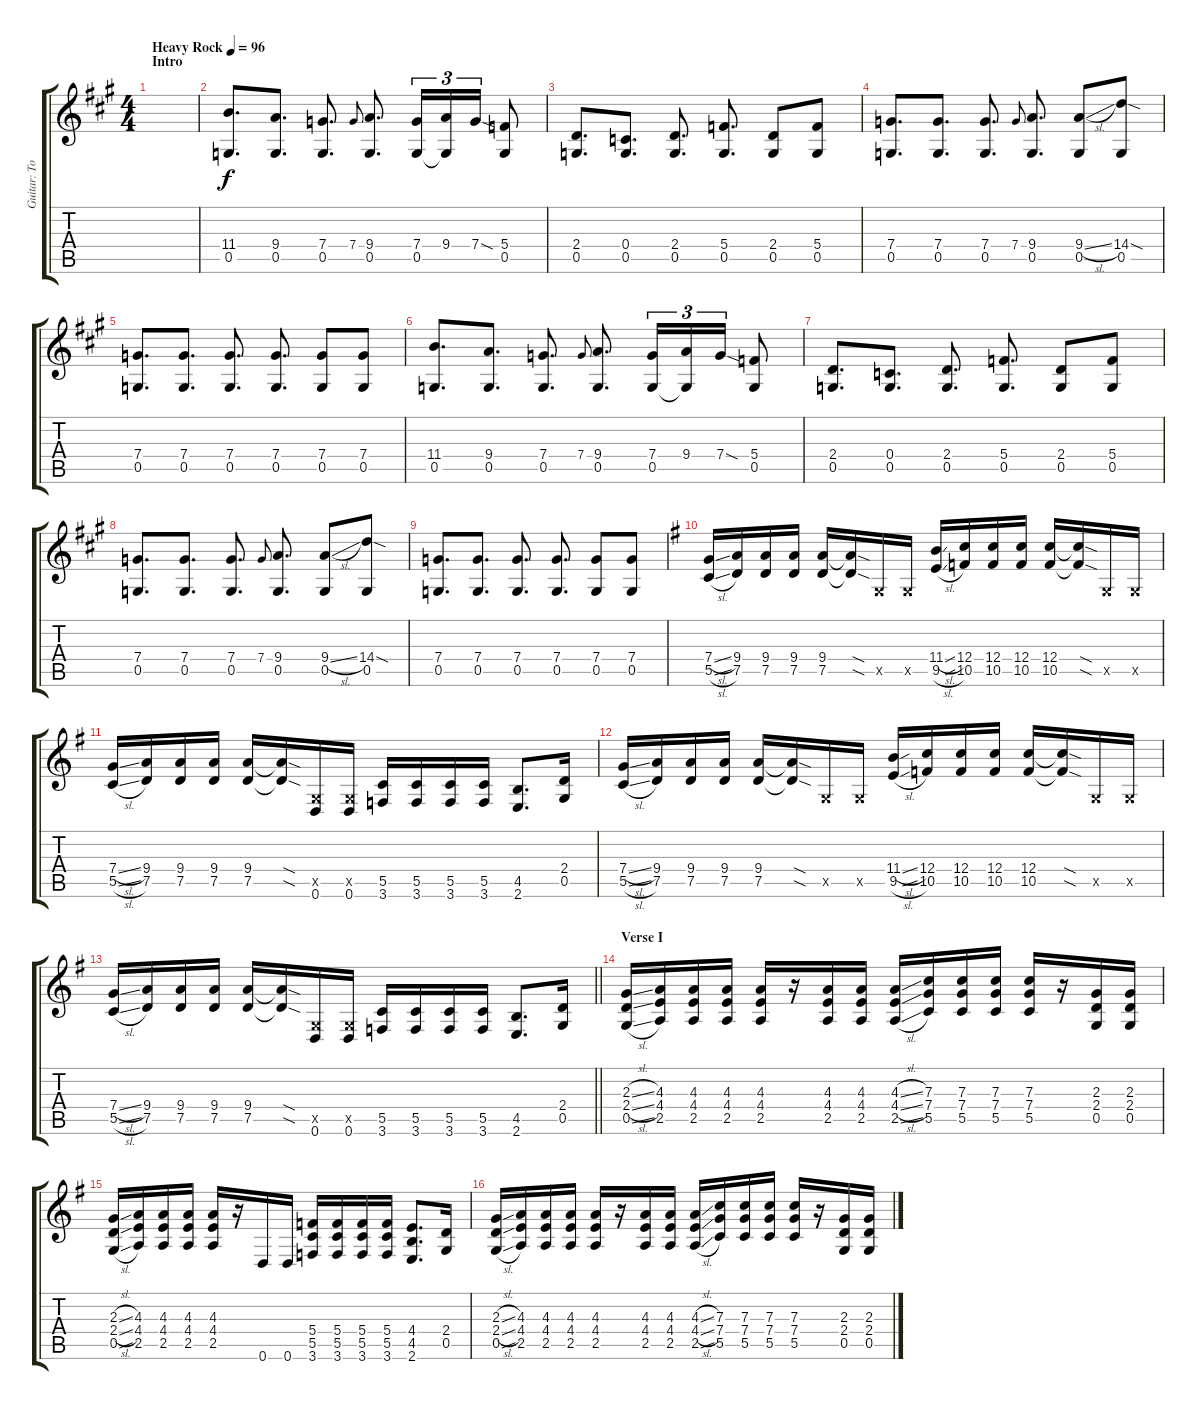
\track ("Guitar: Tony" "Guitar: To") {instrument distortionguitar}
\staff {score tabs}
\tuning (D4 A3 F3 C3 G2 D2) {hide}
\ts (4 4)
\section ("" "Intro")
\tempo (96 "Heavy Rock")
\clef g2
\ks a
|
(11.4 0.5).8{d} (9.4 0.5).8{d} (7.4 0.5).8{d} 7.4.8{gr onbeat} (9.4 0.5).8{d} (7.4 0.5).16{tu (3 2)} (9.4 0.5{t}).16{tu (3 2)} 7.4{sod}.16{tu (3 2)} (5.4 0.5).8 |
(2.4 0.5).8{d} (0.4 0.5).8{d} (2.4 0.5).8{d} (5.4 0.5).8{d} (2.4 0.5).8 (5.4 0.5).8 |
(7.4 0.5).8{d} (7.4 0.5).8{d} (7.4 0.5).8{d} 7.4.8{gr onbeat} (9.4 0.5).8{d} (9.4{sl} 0.5).8 (14.4{sod} 0.5).8 |
(7.4 0.5).8{d} (7.4 0.5).8{d} (7.4 0.5).8{d} (7.4 0.5).8{d} (7.4 0.5).8 (7.4 0.5).8 |
(11.4 0.5).8{d} (9.4 0.5).8{d} (7.4 0.5).8{d} 7.4.8{gr onbeat} (9.4 0.5).8{d} (7.4 0.5).16{tu (3 2)} (9.4 0.5{t}).16{tu (3 2)} 7.4{sod}.16{tu (3 2)} (5.4 0.5).8 |
(2.4 0.5).8{d} (0.4 0.5).8{d} (2.4 0.5).8{d} (5.4 0.5).8{d} (2.4 0.5).8 (5.4 0.5).8 |
(7.4 0.5).8{d} (7.4 0.5).8{d} (7.4 0.5).8{d} 7.4.8{gr onbeat} (9.4 0.5).8{d} (9.4{sl} 0.5).8 (14.4{sod} 0.5).8 |
(7.4 0.5).8{d} (7.4 0.5).8{d} (7.4 0.5).8{d} (7.4 0.5).8{d} (7.4 0.5).8 (7.4 0.5).8 |
\ks g
(7.4{sl} 5.5{sl}).16 (9.4 7.5).16 (9.4 7.5).16 (9.4 7.5).16 (9.4 7.5).16 (9.4{sod t} 7.5{sod t}).16 0.5{x}.16 0.5{x}.16 (11.4{sl} 9.5{sl}).16 (12.4 10.5).16 (12.4 10.5).16 (12.4 10.5).16 (12.4 10.5).16 (12.4{sod t} 10.5{sod t}).16 0.5{x}.16 0.5{x}.16 |
(7.4{sl} 5.5{sl}).16 (9.4 7.5).16 (9.4 7.5).16 (9.4 7.5).16 (9.4 7.5).16 (9.4{sod t} 7.5{sod t}).16 (0.5{x} 0.6).16 (0.5{x} 0.6).16 (5.5 3.6).16 (5.5 3.6).16 (5.5 3.6).16 (5.5 3.6).16 (4.5 2.6).8{d} (2.4 0.5).16 |
(7.4{sl} 5.5{sl}).16 (9.4 7.5).16 (9.4 7.5).16 (9.4 7.5).16 (9.4 7.5).16 (9.4{sod t} 7.5{sod t}).16 0.5{x}.16 0.5{x}.16 (11.4{sl} 9.5{sl}).16 (12.4 10.5).16 (12.4 10.5).16 (12.4 10.5).16 (12.4 10.5).16 (12.4{sod t} 10.5{sod t}).16 0.5{x}.16 0.5{x}.16 |
\barLineRight lightlight
(7.4{sl} 5.5{sl}).16 (9.4 7.5).16 (9.4 7.5).16 (9.4 7.5).16 (9.4 7.5).16 (9.4{sod t} 7.5{sod t}).16 (0.5{x} 0.6).16 (0.5{x} 0.6).16 (5.5 3.6).16 (5.5 3.6).16 (5.5 3.6).16 (5.5 3.6).16 (4.5 2.6).8{d} (2.4 0.5).16 |
\section ("" "Verse I")
(2.3{sl} 2.4{sl} 0.5{sl}).16 (4.3 4.4 2.5).16 (4.3 4.4 2.5).16 (4.3 4.4 2.5).16 (4.3 4.4 2.5).16 r.16 (4.3 4.4 2.5).16 (4.3 4.4 2.5).16 (4.3{sl} 4.4{sl} 2.5{sl}).16 (7.3 7.4 5.5).16 (7.3 7.4 5.5).16 (7.3 7.4 5.5).16 (7.3 7.4 5.5).16 r.16 (2.3 2.4 0.5).16 (2.3 2.4 0.5).16 |
(2.3{sl} 2.4{sl} 0.5{sl}).16 (4.3 4.4 2.5).16 (4.3 4.4 2.5).16 (4.3 4.4 2.5).16 (4.3 4.4 2.5).16 r.16 0.6.16 0.6.16 (5.4 5.5 3.6).16 (5.4 5.5 3.6).16 (5.4 5.5 3.6).16 (5.4 5.5 3.6).16 (4.4 4.5 2.6).8{d} (2.4 0.5).16 |
(2.3{sl} 2.4{sl} 0.5{sl}).16 (4.3 4.4 2.5).16 (4.3 4.4 2.5).16 (4.3 4.4 2.5).16 (4.3 4.4 2.5).16 r.16 (4.3 4.4 2.5).16 (4.3 4.4 2.5).16 (4.3{sl} 4.4{sl} 2.5{sl}).16 (7.3 7.4 5.5).16 (7.3 7.4 5.5).16 (7.3 7.4 5.5).16 (7.3 7.4 5.5).16 r.16 (2.3 2.4 0.5).16 (2.3 2.4 0.5).16
